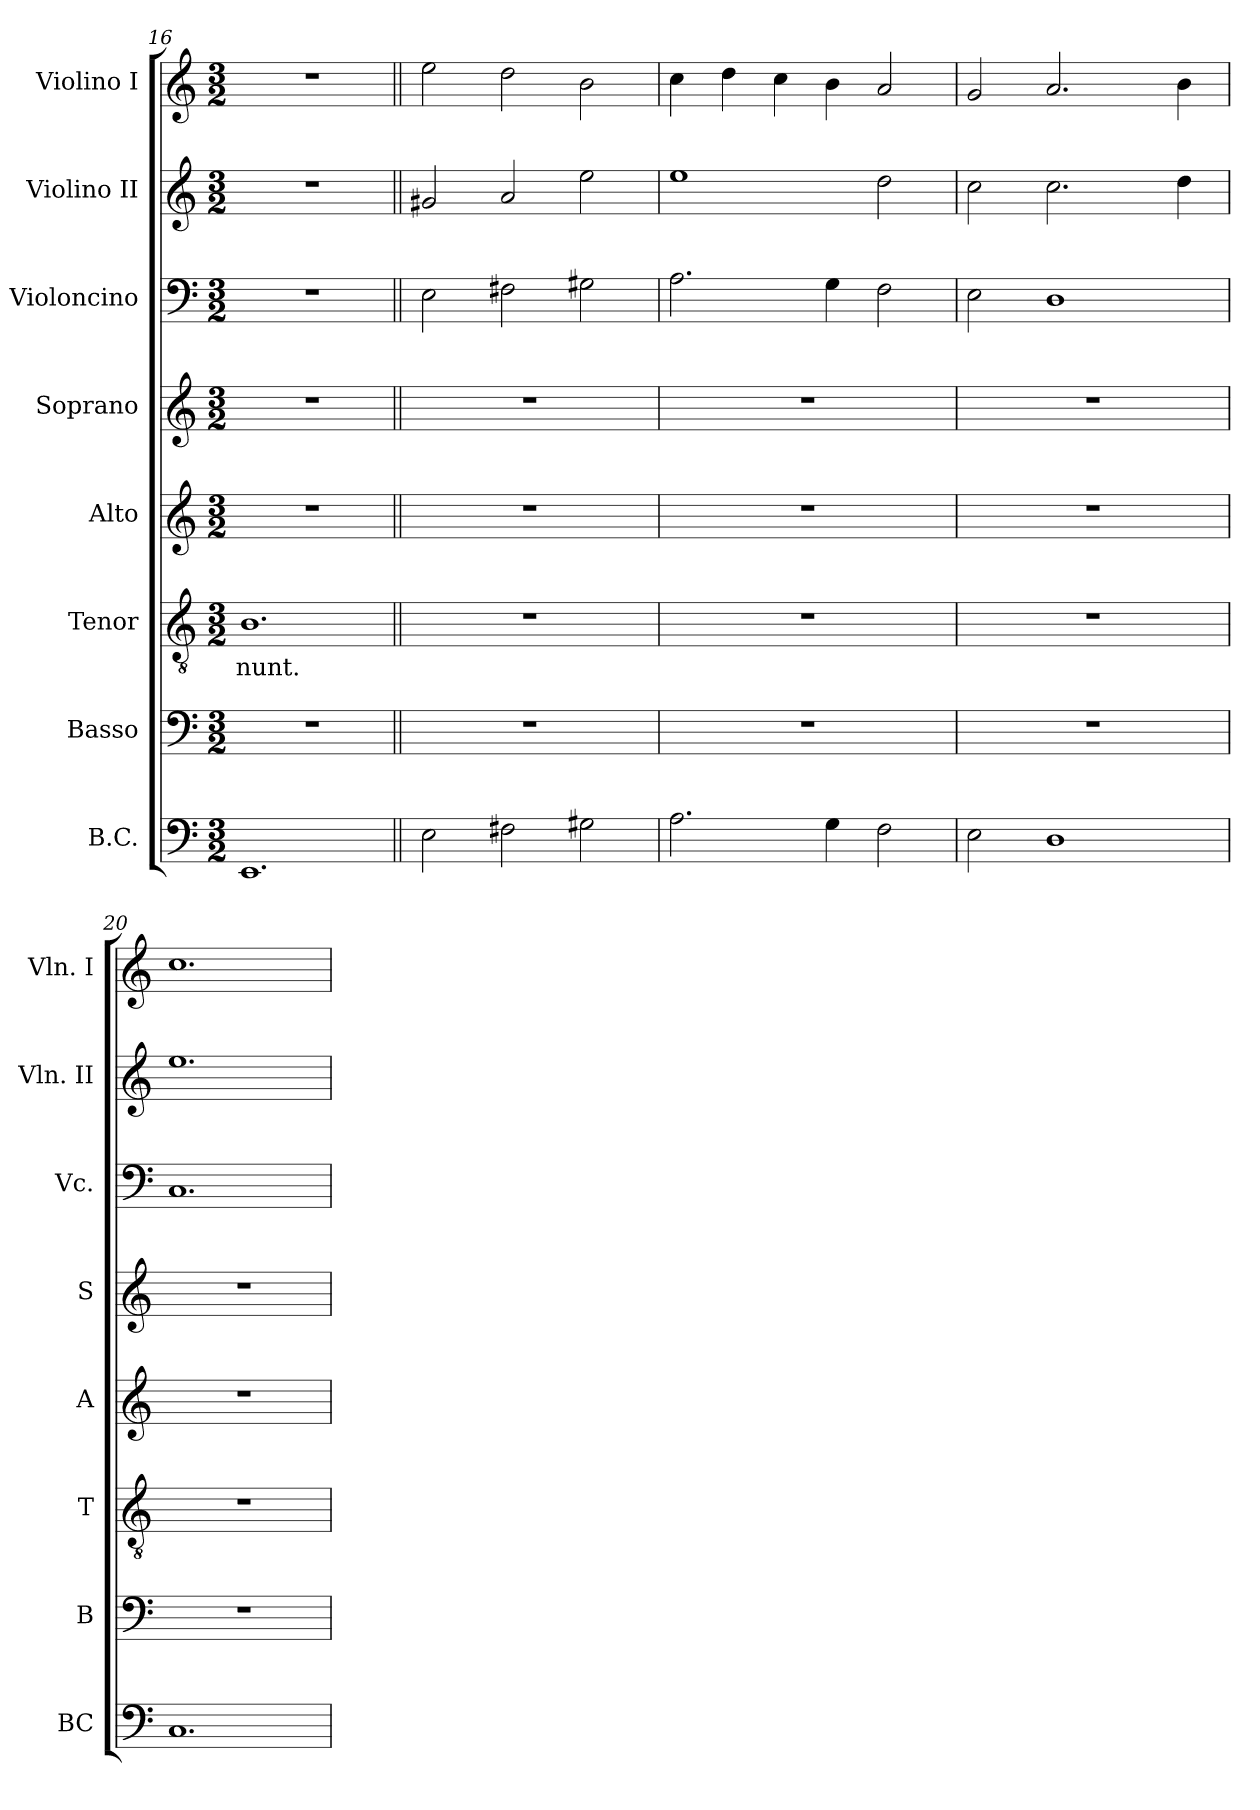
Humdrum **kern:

**kern	**kern	**kern	**text	**kern	**kern	**kern	**kern	**kern
*part8	*part7	*part6	*part6	*part5	*part4	*part3	*part2	*part1
*staff8	*staff7	*staff6	*staff6	*staff5	*staff4	*staff3	*staff2	*staff1
*I"B.C.	*I"Basso	*I"Tenor	*	*I"Alto	*I"Soprano	*I"Violoncino	*I"Violino II	*I"Violino I
*I'BC	*I'B	*I'T	*	*I'A	*I'S	*I'Vc.	*I'Vln. II	*I'Vln. I
*clefF4	*clefF4	*clefGv2	*	*clefG2	*clefG2	*clefF4	*clefG2	*clefG2
*k[]	*k[]	*k[]	*	*k[]	*k[]	*k[]	*k[]	*k[]
*C:	*C:	*C:	*	*C:	*C:	*C:	*C:	*C:
*M3/2	*M3/2	*M3/2	*	*M3/2	*M3/2	*M3/2	*M3/2	*M3/2
=16	=16	=16	=16	=16	=16	=16	=16	=16
!	!	!	!LO:LY:b	!	!	!	!	!
1.EE	1.r	1.B	-nunt.	1.r	1.r	1.r	1.r	1.r
!!LO:PB:g=z
=17||	=17||	=17||	=17||	=17||	=17||	=17||	=17||	=17||
2E\	1.r	1.r	.	1.r	1.r	2E\	2g#X/	2ee\
2F#X\	.	.	.	.	.	2F#X\	2a/	2dd\
2G#X\	.	.	.	.	.	2G#X\	2ee\	2b\
=18	=18	=18	=18	=18	=18	=18	=18	=18
2.A\	1.r	1.r	.	1.r	1.r	2.A\	1ee	4cc\
.	.	.	.	.	.	.	.	4dd\
.	.	.	.	.	.	.	.	4cc\
4G\	.	.	.	.	.	4G\	.	4b\
2F\	.	.	.	.	.	2F\	2dd\	2a/
=19	=19	=19	=19	=19	=19	=19	=19	=19
*^	*	*	*	*	*	*	*	*
2E\	2ryy	1.r	1.r	.	1.r	1.r	2E\	2cc\	2g/
1D	2ryy	.	.	.	.	.	1D	2.cc\	2.a/
.	4ryy	.	.	.	.	.	.	.	.
.	4ryy	.	.	.	.	.	.	4dd\	4b\
*v	*v	*	*	*	*	*	*	*	*
=20	=20	=20	=20	=20	=20	=20	=20	=20
1.C	1.r	1.r	.	1.r	1.r	1.C	1.ee	1.cc
=	=	=	=	=	=	=	=	=
*-	*-	*-	*-	*-	*-	*-	*-	*-
